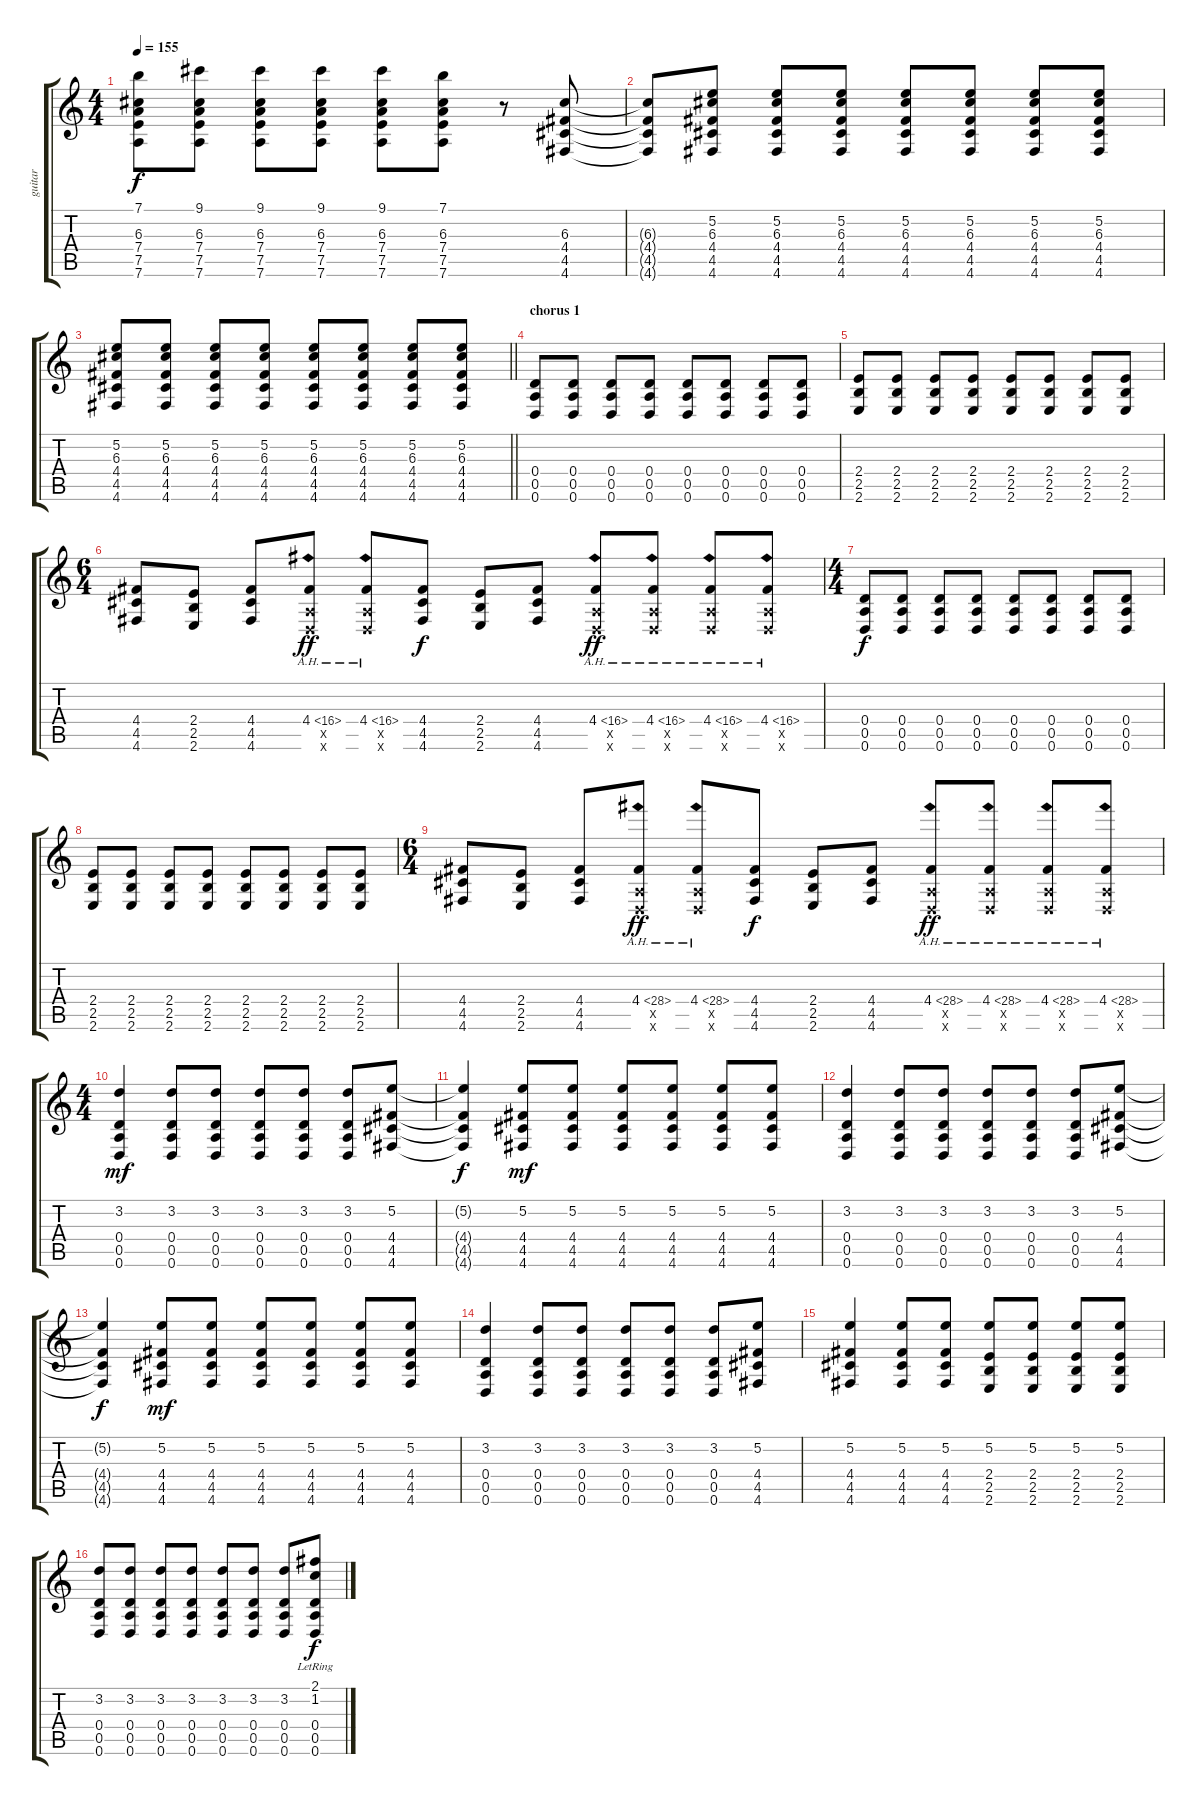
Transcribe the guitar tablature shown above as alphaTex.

\track ("guitar" "guitar") {instrument acousticguitarsteel}
\staff {score tabs}
\tuning (E4 B3 G3 D3 A2 D2) {hide}
\ts (4 4)
\tempo 155
\clef g2
\ks c
(7.1 6.3 7.4 7.5 7.6).8{dy f} (9.1 6.3 7.4 7.5 7.6).8 (9.1 6.3 7.4 7.5 7.6).8 (9.1 6.3 7.4 7.5 7.6).8 (9.1 6.3 7.4 7.5 7.6).8 (7.1 6.3 7.4 7.5 7.6).8 r.8 (6.3 4.4 4.5 4.6).8 |
(6.3{t} 4.4{t} 4.5{t} 4.6{t}).8 (5.2 6.3 4.4 4.5 4.6).8 (5.2 6.3 4.4 4.5 4.6).8 (5.2 6.3 4.4 4.5 4.6).8 (5.2 6.3 4.4 4.5 4.6).8 (5.2 6.3 4.4 4.5 4.6).8 (5.2 6.3 4.4 4.5 4.6).8 (5.2 6.3 4.4 4.5 4.6).8 |
\barLineRight lightlight
(5.2 6.3 4.4 4.5 4.6).8 (5.2 6.3 4.4 4.5 4.6).8 (5.2 6.3 4.4 4.5 4.6).8 (5.2 6.3 4.4 4.5 4.6).8 (5.2 6.3 4.4 4.5 4.6).8 (5.2 6.3 4.4 4.5 4.6).8 (5.2 6.3 4.4 4.5 4.6).8 (5.2 6.3 4.4 4.5 4.6).8 |
\section ("" "chorus 1")
(0.4 0.5 0.6).8 (0.4 0.5 0.6).8 (0.4 0.5 0.6).8 (0.4 0.5 0.6).8 (0.4 0.5 0.6).8 (0.4 0.5 0.6).8 (0.4 0.5 0.6).8 (0.4 0.5 0.6).8 |
(2.4 2.5 2.6).8 (2.4 2.5 2.6).8 (2.4 2.5 2.6).8 (2.4 2.5 2.6).8 (2.4 2.5 2.6).8 (2.4 2.5 2.6).8 (2.4 2.5 2.6).8 (2.4 2.5 2.6).8 |
\ts (6 4)
(4.4 4.5 4.6).8 (2.4 2.5 2.6).8 (4.4 4.5 4.6).8 (4.4{ah 12} 0.5{x} 0.6{x}).8{dy ff} (4.4{ah 12} 0.5{x} 0.6{x}).8 (4.4 4.5 4.6).8{dy f} (2.4 2.5 2.6).8 (4.4 4.5 4.6).8 (4.4{ah 12} 0.5{x} 0.6{x}).8{dy ff} (4.4{ah 12} 0.5{x} 0.6{x}).8 (4.4{ah 12} 0.5{x} 0.6{x}).8 (4.4{ah 12} 0.5{x} 0.6{x}).8 |
\ts (4 4)
(0.4 0.5 0.6).8{dy f} (0.4 0.5 0.6).8 (0.4 0.5 0.6).8 (0.4 0.5 0.6).8 (0.4 0.5 0.6).8 (0.4 0.5 0.6).8 (0.4 0.5 0.6).8 (0.4 0.5 0.6).8 |
(2.4 2.5 2.6).8 (2.4 2.5 2.6).8 (2.4 2.5 2.6).8 (2.4 2.5 2.6).8 (2.4 2.5 2.6).8 (2.4 2.5 2.6).8 (2.4 2.5 2.6).8 (2.4 2.5 2.6).8 |
\ts (6 4)
(4.4 4.5 4.6).8 (2.4 2.5 2.6).8 (4.4 4.5 4.6).8 (4.4{ah 24} 0.5{x} 0.6{x}).8{dy ff} (4.4{ah 24} 0.5{x} 0.6{x}).8 (4.4 4.5 4.6).8{dy f} (2.4 2.5 2.6).8 (4.4 4.5 4.6).8 (4.4{ah 24} 0.5{x} 0.6{x}).8{dy ff} (4.4{ah 24} 0.5{x} 0.6{x}).8 (4.4{ah 24} 0.5{x} 0.6{x}).8 (4.4{ah 24} 0.5{x} 0.6{x}).8 |
\ts (4 4)
(3.2 0.4 0.5 0.6).4{dy mf} (3.2 0.4 0.5 0.6).8 (3.2 0.4 0.5 0.6).8 (3.2 0.4 0.5 0.6).8 (3.2 0.4 0.5 0.6).8 (3.2 0.4 0.5 0.6).8 (5.2 4.4 4.5 4.6).8 |
(5.2{t} 4.4{t} 4.5{t} 4.6{t}).4{dy f} (5.2 4.4 4.5 4.6).8{dy mf} (5.2 4.4 4.5 4.6).8 (5.2 4.4 4.5 4.6).8 (5.2 4.4 4.5 4.6).8 (5.2 4.4 4.5 4.6).8 (5.2 4.4 4.5 4.6).8 |
(3.2 0.4 0.5 0.6).4 (3.2 0.4 0.5 0.6).8 (3.2 0.4 0.5 0.6).8 (3.2 0.4 0.5 0.6).8 (3.2 0.4 0.5 0.6).8 (3.2 0.4 0.5 0.6).8 (5.2 4.4 4.5 4.6).8 |
(5.2{t} 4.4{t} 4.5{t} 4.6{t}).4{dy f} (5.2 4.4 4.5 4.6).8{dy mf} (5.2 4.4 4.5 4.6).8 (5.2 4.4 4.5 4.6).8 (5.2 4.4 4.5 4.6).8 (5.2 4.4 4.5 4.6).8 (5.2 4.4 4.5 4.6).8 |
(3.2 0.4 0.5 0.6).4 (3.2 0.4 0.5 0.6).8 (3.2 0.4 0.5 0.6).8 (3.2 0.4 0.5 0.6).8 (3.2 0.4 0.5 0.6).8 (3.2 0.4 0.5 0.6).8 (5.2 4.4 4.5 4.6).8 |
(5.2 4.4 4.5 4.6).4 (5.2 4.4 4.5 4.6).8 (5.2 4.4 4.5 4.6).8 (5.2 2.4 2.5 2.6).8 (5.2 2.4 2.5 2.6).8 (5.2 2.4 2.5 2.6).8 (5.2 2.4 2.5 2.6).8 |
(3.2 0.4 0.5 0.6).8 (3.2 0.4 0.5 0.6).8 (3.2 0.4 0.5 0.6).8 (3.2 0.4 0.5 0.6).8 (3.2 0.4 0.5 0.6).8 (3.2 0.4 0.5 0.6).8 (3.2 0.4 0.5 0.6).8 (2.1{lr} 1.2{lr} 0.4{lr} 0.5{lr} 0.6{lr}).8{dy f instrument acousticguitarsteel}
